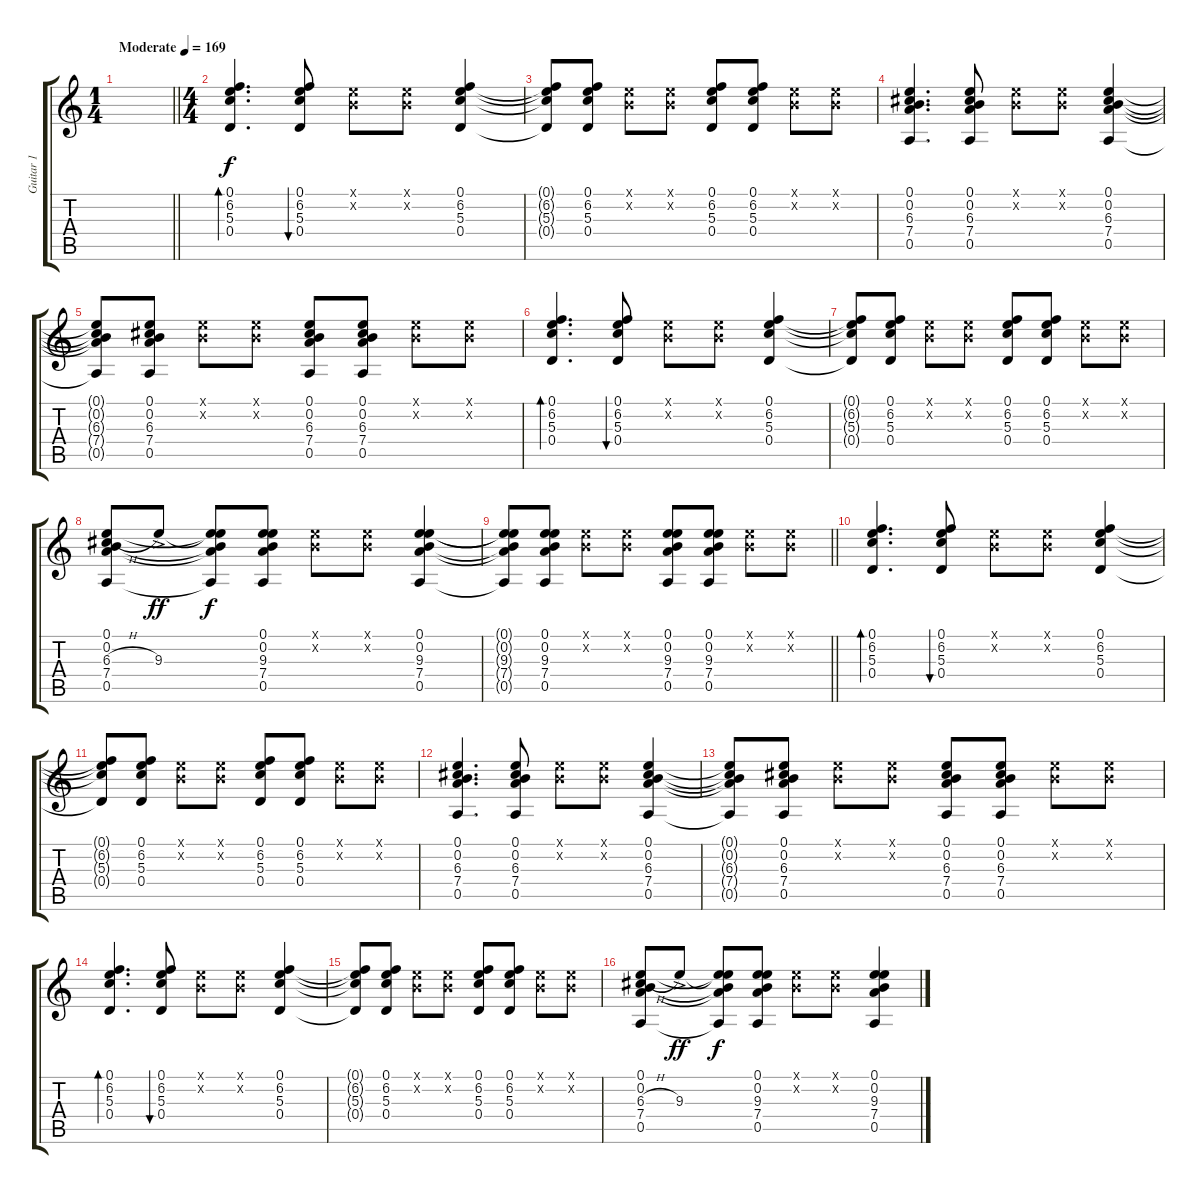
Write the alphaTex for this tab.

\track ("Guitar 1" "Guitar 1") {instrument electricguitarjazz}
\staff {score tabs}
\tuning (E4 B3 G3 D3 A2 D2) {hide}
\ts (1 4)
\tempo (169 "Moderate")
\clef g2
\barLineRight lightlight
\ks c
|
\ts (4 4)
(0.1 6.2 5.3 0.4).4{d bd 240} (0.1 6.2 5.3 0.4).8{bu 60} (0.1{x} 0.2{x}).8 (0.1{x} 0.2{x}).8 (0.1 6.2 5.3 0.4).4 |
(0.1{t} 6.2{t} 5.3{t} 0.4{t}).8 (0.1 6.2 5.3 0.4).8 (0.1{x} 0.2{x}).8 (0.1{x} 0.2{x}).8 (0.1 6.2 5.3 0.4).8 (0.1 6.2 5.3 0.4).8 (0.1{x} 0.2{x}).8 (0.1{x} 0.2{x}).8 |
(0.1 0.2 6.3 7.4 0.5).4{d} (0.1 0.2 6.3 7.4 0.5).8 (0.1{x} 0.2{x}).8 (0.1{x} 0.2{x}).8 (0.1 0.2 6.3 7.4 0.5).4 |
(0.1{t} 0.2{t} 6.3{t} 7.4{t} 0.5{t}).8 (0.1 0.2 6.3 7.4 0.5).8 (0.1{x} 0.2{x}).8 (0.1{x} 0.2{x}).8 (0.1 0.2 6.3 7.4 0.5).8 (0.1 0.2 6.3 7.4 0.5).8 (0.1{x} 0.2{x}).8 (0.1{x} 0.2{x}).8 |
(0.1 6.2 5.3 0.4).4{d bd 240} (0.1 6.2 5.3 0.4).8{bu 60} (0.1{x} 0.2{x}).8 (0.1{x} 0.2{x}).8 (0.1 6.2 5.3 0.4).4 |
(0.1{t} 6.2{t} 5.3{t} 0.4{t}).8 (0.1 6.2 5.3 0.4).8 (0.1{x} 0.2{x}).8 (0.1{x} 0.2{x}).8 (0.1 6.2 5.3 0.4).8 (0.1 6.2 5.3 0.4).8 (0.1{x} 0.2{x}).8 (0.1{x} 0.2{x}).8 |
(0.1 0.2 6.3{h} 7.4 0.5).8 9.3{ac}.8{dy ff} (0.1{t} 0.2{t} 9.3{t} 7.4{t} 0.5{t}).8{dy f} (0.1 0.2 9.3 7.4 0.5).8 (0.1{x} 0.2{x}).8 (0.1{x} 0.2{x}).8 (0.1 0.2 9.3 7.4 0.5).4 |
\barLineRight lightlight
(0.1{t} 0.2{t} 9.3{t} 7.4{t} 0.5{t}).8 (0.1 0.2 9.3 7.4 0.5).8 (0.1{x} 0.2{x}).8 (0.1{x} 0.2{x}).8 (0.1 0.2 9.3 7.4 0.5).8 (0.1 0.2 9.3 7.4 0.5).8 (0.1{x} 0.2{x}).8 (0.1{x} 0.2{x}).8 |
(0.1 6.2 5.3 0.4).4{d bd 240} (0.1 6.2 5.3 0.4).8{bu 60} (0.1{x} 0.2{x}).8 (0.1{x} 0.2{x}).8 (0.1 6.2 5.3 0.4).4 |
(0.1{t} 6.2{t} 5.3{t} 0.4{t}).8 (0.1 6.2 5.3 0.4).8 (0.1{x} 0.2{x}).8 (0.1{x} 0.2{x}).8 (0.1 6.2 5.3 0.4).8 (0.1 6.2 5.3 0.4).8 (0.1{x} 0.2{x}).8 (0.1{x} 0.2{x}).8 |
(0.1 0.2 6.3 7.4 0.5).4{d} (0.1 0.2 6.3 7.4 0.5).8 (0.1{x} 0.2{x}).8 (0.1{x} 0.2{x}).8 (0.1 0.2 6.3 7.4 0.5).4 |
(0.1{t} 0.2{t} 6.3{t} 7.4{t} 0.5{t}).8 (0.1 0.2 6.3 7.4 0.5).8 (0.1{x} 0.2{x}).8 (0.1{x} 0.2{x}).8 (0.1 0.2 6.3 7.4 0.5).8 (0.1 0.2 6.3 7.4 0.5).8 (0.1{x} 0.2{x}).8 (0.1{x} 0.2{x}).8 |
(0.1 6.2 5.3 0.4).4{d bd 240} (0.1 6.2 5.3 0.4).8{bu 60} (0.1{x} 0.2{x}).8 (0.1{x} 0.2{x}).8 (0.1 6.2 5.3 0.4).4 |
(0.1{t} 6.2{t} 5.3{t} 0.4{t}).8 (0.1 6.2 5.3 0.4).8 (0.1{x} 0.2{x}).8 (0.1{x} 0.2{x}).8 (0.1 6.2 5.3 0.4).8 (0.1 6.2 5.3 0.4).8 (0.1{x} 0.2{x}).8 (0.1{x} 0.2{x}).8 |
(0.1 0.2 6.3{h} 7.4 0.5).8 9.3{ac}.8{dy ff} (0.1{t} 0.2{t} 9.3{t} 7.4{t} 0.5{t}).8{dy f} (0.1 0.2 9.3 7.4 0.5).8 (0.1{x} 0.2{x}).8 (0.1{x} 0.2{x}).8 (0.1 0.2 9.3 7.4 0.5).4
